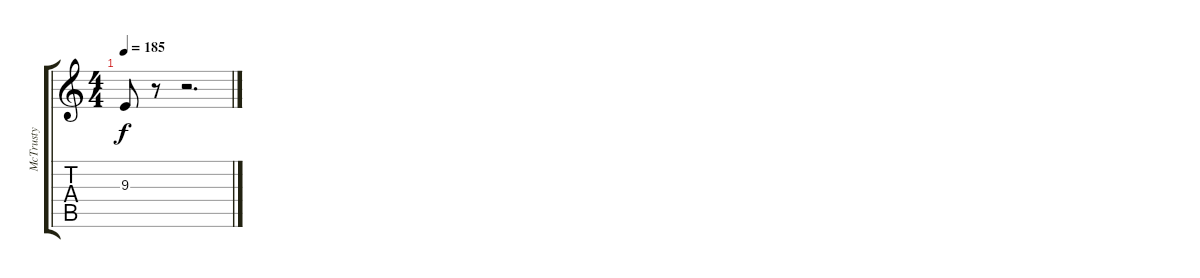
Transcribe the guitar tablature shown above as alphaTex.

\track ("McTrusty" "McTrusty") {instrument harmonica}
\staff {score tabs}
\tuning (E4 B3 G3 D3 A2 D2) {hide}
\ts (4 4)
\tempo 185
\clef g2
\ks c
9.3{t}.8{dy f} r.8 r.2{d}
